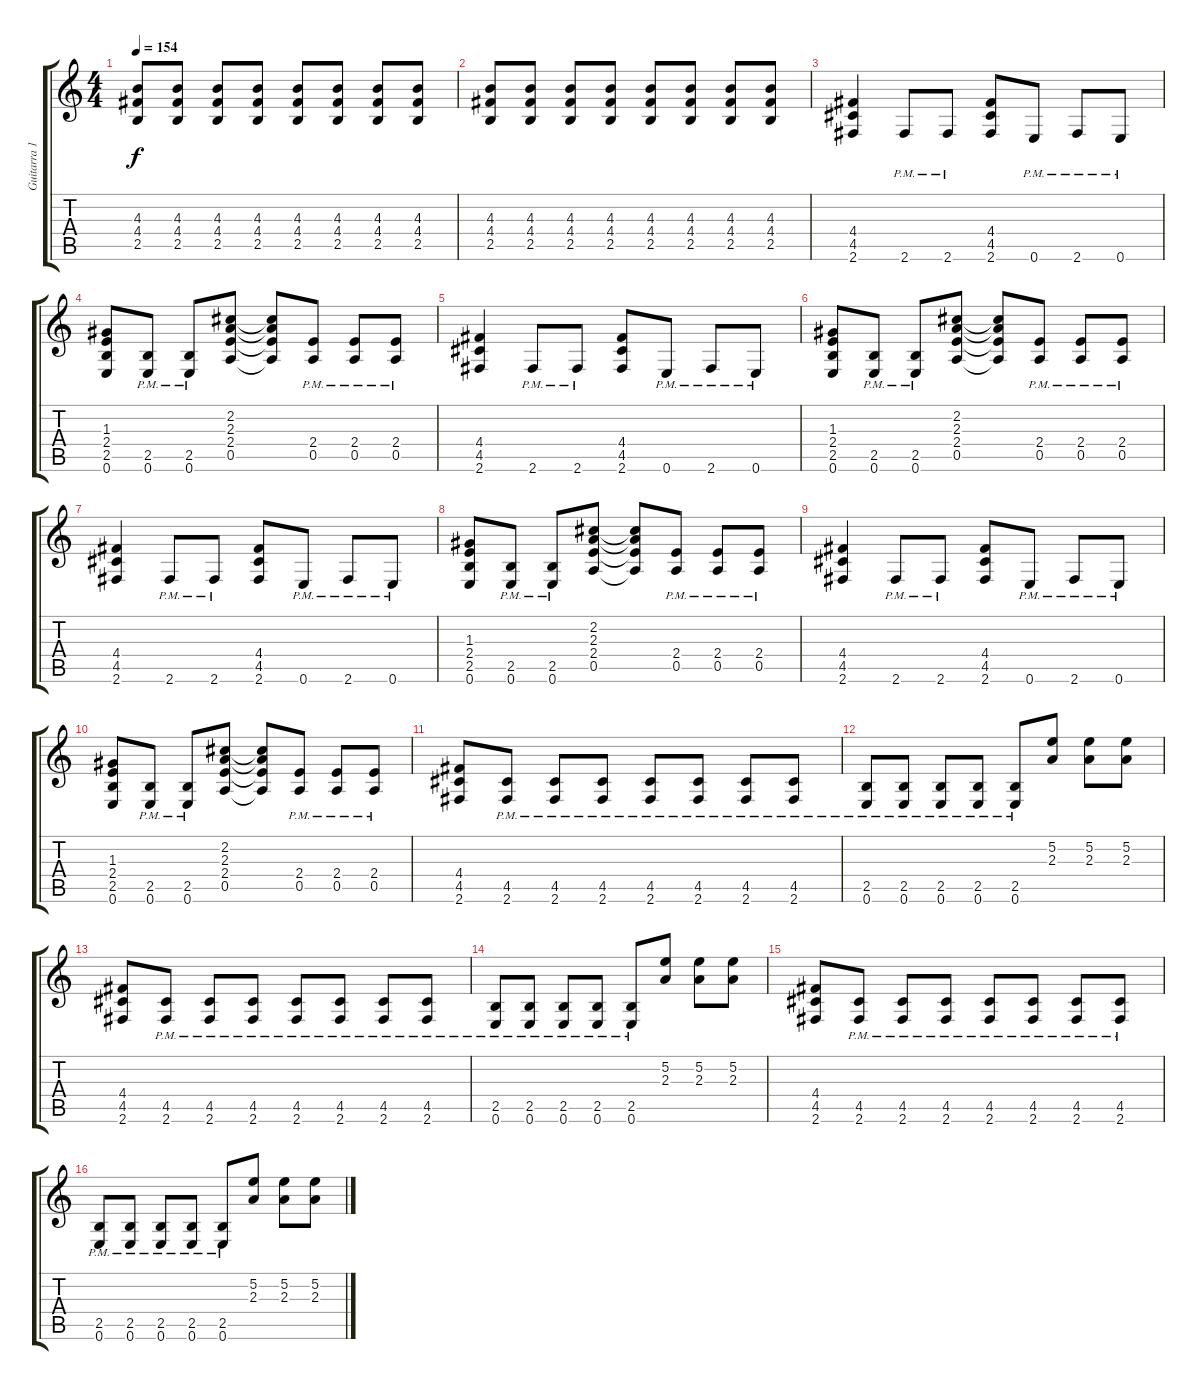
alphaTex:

\track ("Guitarra 1" "Guitarra 1") {instrument distortionguitar}
\staff {score tabs}
\tuning (E4 B3 G3 D3 A2 E2) {hide}
\ts (4 4)
\tempo 154
\clef g2
\ks c
(4.3 4.4 2.5).8{dy f} (4.3 4.4 2.5).8 (4.3 4.4 2.5).8 (4.3 4.4 2.5).8 (4.3 4.4 2.5).8 (4.3 4.4 2.5).8 (4.3 4.4 2.5).8 (4.3 4.4 2.5).8 |
(4.3 4.4 2.5).8 (4.3 4.4 2.5).8 (4.3 4.4 2.5).8 (4.3 4.4 2.5).8 (4.3 4.4 2.5).8 (4.3 4.4 2.5).8 (4.3 4.4 2.5).8 (4.3 4.4 2.5).8 |
(4.4 4.5 2.6).4 2.6{pm}.8 2.6{pm}.8 (4.4 4.5 2.6).8 0.6{pm}.8 2.6{pm}.8 0.6{pm}.8 |
(1.3 2.4 2.5 0.6).8 (2.5{pm} 0.6{pm}).8 (2.5{pm} 0.6{pm}).8 (2.2 2.3 2.4 0.5).8 (2.2{t} 2.3{t} 2.4{t} 0.5{t}).8 (2.4{pm} 0.5{pm}).8 (2.4{pm} 0.5{pm}).8 (2.4{pm} 0.5{pm}).8 |
(4.4 4.5 2.6).4 2.6{pm}.8 2.6{pm}.8 (4.4 4.5 2.6).8 0.6{pm}.8 2.6{pm}.8 0.6{pm}.8 |
(1.3 2.4 2.5 0.6).8 (2.5{pm} 0.6{pm}).8 (2.5{pm} 0.6{pm}).8 (2.2 2.3 2.4 0.5).8 (2.2{t} 2.3{t} 2.4{t} 0.5{t}).8 (2.4{pm} 0.5{pm}).8 (2.4{pm} 0.5{pm}).8 (2.4{pm} 0.5{pm}).8 |
(4.4 4.5 2.6).4 2.6{pm}.8 2.6{pm}.8 (4.4 4.5 2.6).8 0.6{pm}.8 2.6{pm}.8 0.6{pm}.8 |
(1.3 2.4 2.5 0.6).8 (2.5{pm} 0.6{pm}).8 (2.5{pm} 0.6{pm}).8 (2.2 2.3 2.4 0.5).8 (2.2{t} 2.3{t} 2.4{t} 0.5{t}).8 (2.4{pm} 0.5{pm}).8 (2.4{pm} 0.5{pm}).8 (2.4{pm} 0.5{pm}).8 |
(4.4 4.5 2.6).4 2.6{pm}.8 2.6{pm}.8 (4.4 4.5 2.6).8 0.6{pm}.8 2.6{pm}.8 0.6{pm}.8 |
(1.3 2.4 2.5 0.6).8 (2.5{pm} 0.6{pm}).8 (2.5{pm} 0.6{pm}).8 (2.2 2.3 2.4 0.5).8 (2.2{t} 2.3{t} 2.4{t} 0.5{t}).8 (2.4{pm} 0.5{pm}).8 (2.4{pm} 0.5{pm}).8 (2.4{pm} 0.5{pm}).8 |
(4.4 4.5 2.6).8 (4.5{pm} 2.6{pm}).8 (4.5{pm} 2.6{pm}).8 (4.5{pm} 2.6{pm}).8 (4.5{pm} 2.6{pm}).8 (4.5{pm} 2.6{pm}).8 (4.5{pm} 2.6{pm}).8 (4.5{pm} 2.6{pm}).8 |
(2.5{pm} 0.6{pm}).8 (2.5{pm} 0.6{pm}).8 (2.5{pm} 0.6{pm}).8 (2.5{pm} 0.6{pm}).8 (2.5{pm} 0.6{pm}).8 (5.2 2.3).8 (5.2 2.3).8 (5.2 2.3).8 |
(4.4 4.5 2.6).8 (4.5{pm} 2.6{pm}).8 (4.5{pm} 2.6{pm}).8 (4.5{pm} 2.6{pm}).8 (4.5{pm} 2.6{pm}).8 (4.5{pm} 2.6{pm}).8 (4.5{pm} 2.6{pm}).8 (4.5{pm} 2.6{pm}).8 |
(2.5{pm} 0.6{pm}).8 (2.5{pm} 0.6{pm}).8 (2.5{pm} 0.6{pm}).8 (2.5{pm} 0.6{pm}).8 (2.5{pm} 0.6{pm}).8 (5.2 2.3).8 (5.2 2.3).8 (5.2 2.3).8 |
(4.4 4.5 2.6).8 (4.5{pm} 2.6{pm}).8 (4.5{pm} 2.6{pm}).8 (4.5{pm} 2.6{pm}).8 (4.5{pm} 2.6{pm}).8 (4.5{pm} 2.6{pm}).8 (4.5{pm} 2.6{pm}).8 (4.5{pm} 2.6{pm}).8 |
(2.5{pm} 0.6{pm}).8 (2.5{pm} 0.6{pm}).8 (2.5{pm} 0.6{pm}).8 (2.5{pm} 0.6{pm}).8 (2.5{pm} 0.6{pm}).8 (5.2 2.3).8 (5.2 2.3).8 (5.2 2.3).8
